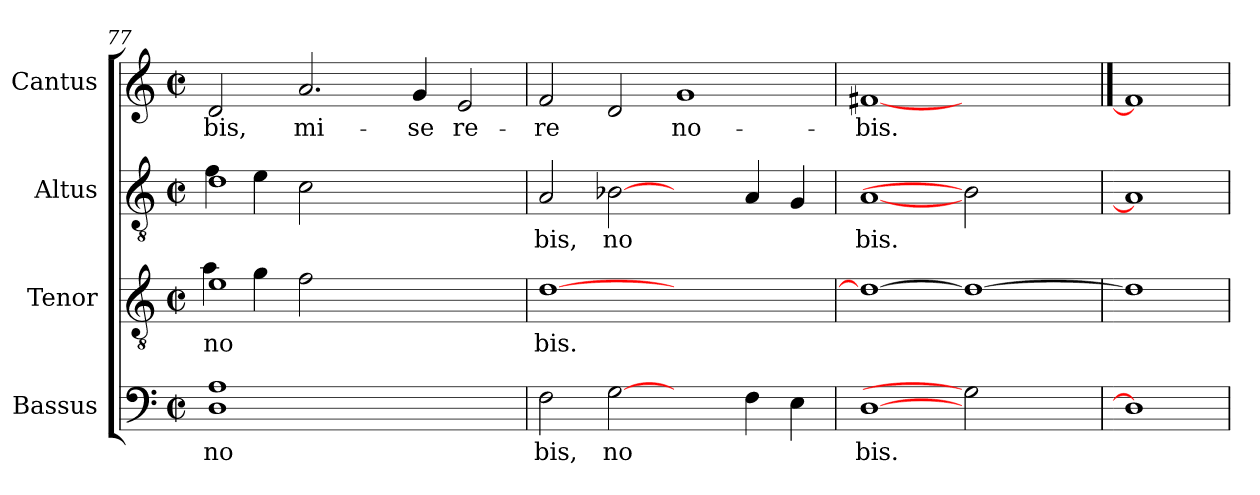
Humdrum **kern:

**kern	**text	**kern	**text	**kern	**text	**kern	**text
*part4	*part4	*part3	*part3	*part2	*part2	*part1	*part1
*staff4	*staff4	*staff3	*staff3	*staff2	*staff2	*staff1	*staff1
*I"Bassus	*	*I"Tenor	*	*I"Altus	*	*I"Cantus	*
*clefF4	*	*clefGv2	*	*clefGv2	*	*clefG2	*
*	*	*	*	*	*	*k[]	*
*	*	*	*	*	*	*C:	*
*M2/2	*	*M2/2	*	*M2/2	*	*M2/2	*
*met(c|)	*	*met(c|)	*	*met(c|)	*	*met(c|)	*
=77	=77	=77	=77	=77	=77	=77	=77
!	!LO:LY:b:cj	!	!LO:LY:b:cj	!	!	!	!LO:LY:b:cj
*	*	*^	*	*^	*	*	*
1D 1A	no	1e	4a\	no	1d	4f\	.	2d/	-bis,
.	.	.	4g\	.	.	4e\	.	.	.
!	!	!	!	!	!	!	!	!	!LO:LY:b:cj
.	.	.	2f\	.	.	2c\	.	2.a/	mi-
1ryy	.	1ryy	1ryy	.	1ryy	1ryy	.	.	.
!	!	!	!	!	!	!	!	!	!LO:LY:b:cj
.	.	.	.	.	.	.	.	4g/	-se
!	!	!	!	!	!	!	!	!	!LO:LY:b:cj
.	.	.	.	.	.	.	.	2e/	re-
*	*	*v	*v	*	*	*	*	*	*
*	*	*	*	*v	*v	*	*	*
=78	=78	=78	=78	=78	=78	=78	=78
!	!LO:LY:b:cj	!	!LO:LY:b:cj	!	!LO:LY:b:cj	!	!LO:LY:b:cj
2F\	bis,	[>1d	bis.	2A/	bis,	2f/	-re
!	!LO:LY:b:cj	!	!	!	!LO:LY:b:cj	!	!
[2G	no	.	.	[2B-	no	2d/	.
!	!	!	!	!	!	!	!LO:LY:b:cj
2ryy	.	1ryy	.	2ryy	.	1g	no-
4F\	.	.	.	4A/	.	.	.
4E\	.	.	.	4G/	.	.	.
=79	=79	=79	=79	=79	=79	=79	=79
!	!LO:LY:b:cj	!	!	!	!LO:LY:b:cj	!	!LO:LY:b:cj
[1D	bis.	1d_	.	[1A	bis.	[1f#	-bis.
2G]	.	1d_	.	2B-]	.	1ryy	.
2ryy	.	.	.	2ryy	.	.	.
=80	==80	=80	==80	=80	==80	==80	==80
1D]	.	1d]	.	1A]	.	1f#]	.
=	=	=	=	=	=	=	=
*-	*-	*-	*-	*-	*-	*-	*-
